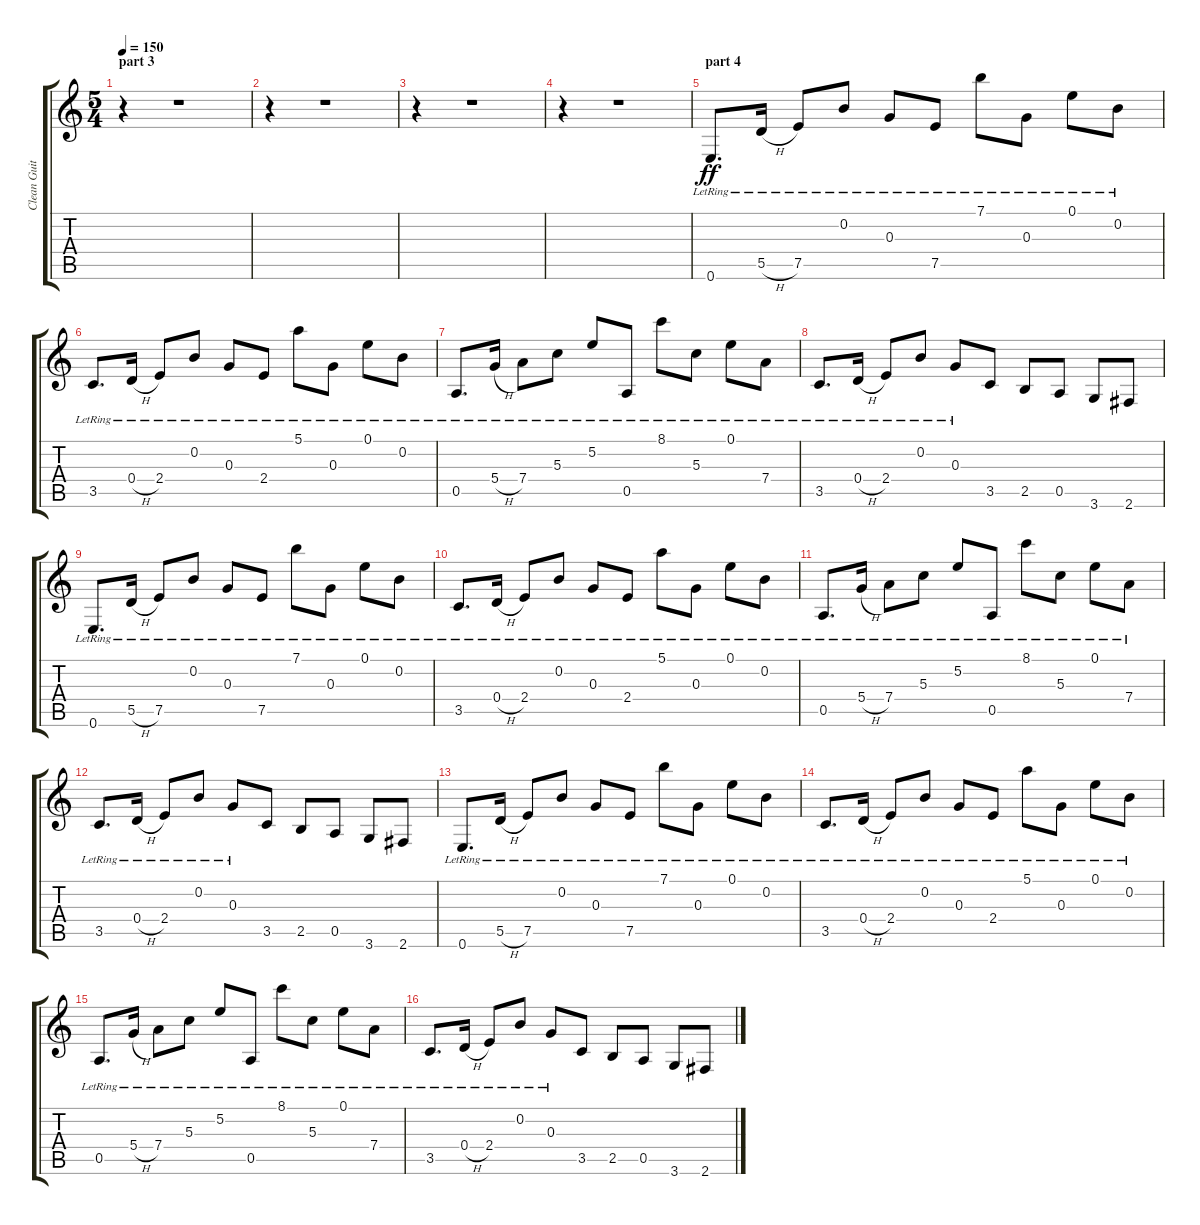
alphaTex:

\track ("Clean Guitar" "Clean Guit") {instrument electricguitarclean}
\staff {score tabs}
\tuning (E4 B3 G3 D3 A2 E2) {hide}
\ts (5 4)
\section ("" "part 3")
\tempo 150
\clef g2
\ks c
r.4{dy ff} r.1 |
r.4 r.1 |
r.4 r.1 |
r.4 r.1 |
\section ("" "part 4")
0.6{lr}.8{d} 5.5{h lr}.16 7.5{lr}.8 0.2{lr}.8 0.3{lr}.8 7.5{lr}.8 7.1{lr}.8 0.3{lr}.8 0.1{lr}.8 0.2{lr}.8 |
3.5{lr}.8{d} 0.4{h lr}.16 2.4{lr}.8 0.2{lr}.8 0.3{lr}.8 2.4{lr}.8 5.1{lr}.8 0.3{lr}.8 0.1{lr}.8 0.2{lr}.8 |
0.5{lr}.8{d} 5.4{h lr}.16 7.4{lr}.8 5.3{lr}.8 5.2{lr}.8 0.5{lr}.8 8.1{lr}.8 5.3{lr}.8 0.1{lr}.8 7.4{lr}.8 |
3.5{lr}.8{d} 0.4{h lr}.16 2.4{lr}.8 0.2{lr}.8 0.3{lr}.8 3.5.8 2.5.8 0.5.8 3.6.8 2.6.8 |
0.6{lr}.8{d} 5.5{h lr}.16 7.5{lr}.8 0.2{lr}.8 0.3{lr}.8 7.5{lr}.8 7.1{lr}.8 0.3{lr}.8 0.1{lr}.8 0.2{lr}.8 |
3.5{lr}.8{d} 0.4{h lr}.16 2.4{lr}.8 0.2{lr}.8 0.3{lr}.8 2.4{lr}.8 5.1{lr}.8 0.3{lr}.8 0.1{lr}.8 0.2{lr}.8 |
0.5{lr}.8{d} 5.4{h lr}.16 7.4{lr}.8 5.3{lr}.8 5.2{lr}.8 0.5{lr}.8 8.1{lr}.8 5.3{lr}.8 0.1{lr}.8 7.4{lr}.8 |
3.5{lr}.8{d} 0.4{h lr}.16 2.4{lr}.8 0.2{lr}.8 0.3{lr}.8 3.5.8 2.5.8 0.5.8 3.6.8 2.6.8 |
0.6{lr}.8{d} 5.5{h lr}.16 7.5{lr}.8 0.2{lr}.8 0.3{lr}.8 7.5{lr}.8 7.1{lr}.8 0.3{lr}.8 0.1{lr}.8 0.2{lr}.8 |
3.5{lr}.8{d} 0.4{h lr}.16 2.4{lr}.8 0.2{lr}.8 0.3{lr}.8 2.4{lr}.8 5.1{lr}.8 0.3{lr}.8 0.1{lr}.8 0.2{lr}.8 |
0.5{lr}.8{d} 5.4{h lr}.16 7.4{lr}.8 5.3{lr}.8 5.2{lr}.8 0.5{lr}.8 8.1{lr}.8 5.3{lr}.8 0.1{lr}.8 7.4{lr}.8 |
3.5{lr}.8{d} 0.4{h lr}.16 2.4{lr}.8 0.2{lr}.8 0.3{lr}.8 3.5.8 2.5.8 0.5.8 3.6.8 2.6.8
